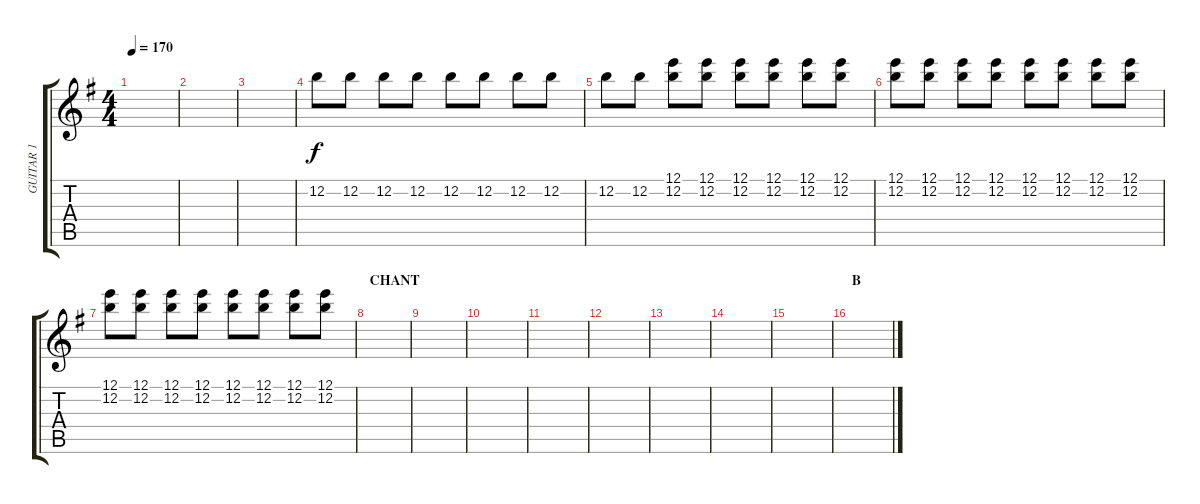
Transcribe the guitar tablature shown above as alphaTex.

\track ("GUITAR 1" "GUITAR 1") {instrument distortionguitar}
\staff {score tabs}
\tuning (E4 B3 G3 E3 A2 E2) {hide}
\ts (4 4)
\tempo 170
\clef g2
\ks eminor
|
|
|
12.2.8 12.2.8 12.2.8 12.2.8 12.2.8 12.2.8 12.2.8 12.2.8 |
12.2.8 12.2.8 (12.1 12.2).8 (12.1 12.2).8 (12.1 12.2).8 (12.1 12.2).8 (12.1 12.2).8 (12.1 12.2).8 |
(12.1 12.2).8 (12.1 12.2).8 (12.1 12.2).8 (12.1 12.2).8 (12.1 12.2).8 (12.1 12.2).8 (12.1 12.2).8 (12.1 12.2).8 |
(12.1 12.2).8 (12.1 12.2).8 (12.1 12.2).8 (12.1 12.2).8 (12.1 12.2).8 (12.1 12.2).8 (12.1 12.2).8 (12.1 12.2).8 |
\section ("" "CHANT")
|
|
|
|
|
|
|
|
\section ("" "B")
